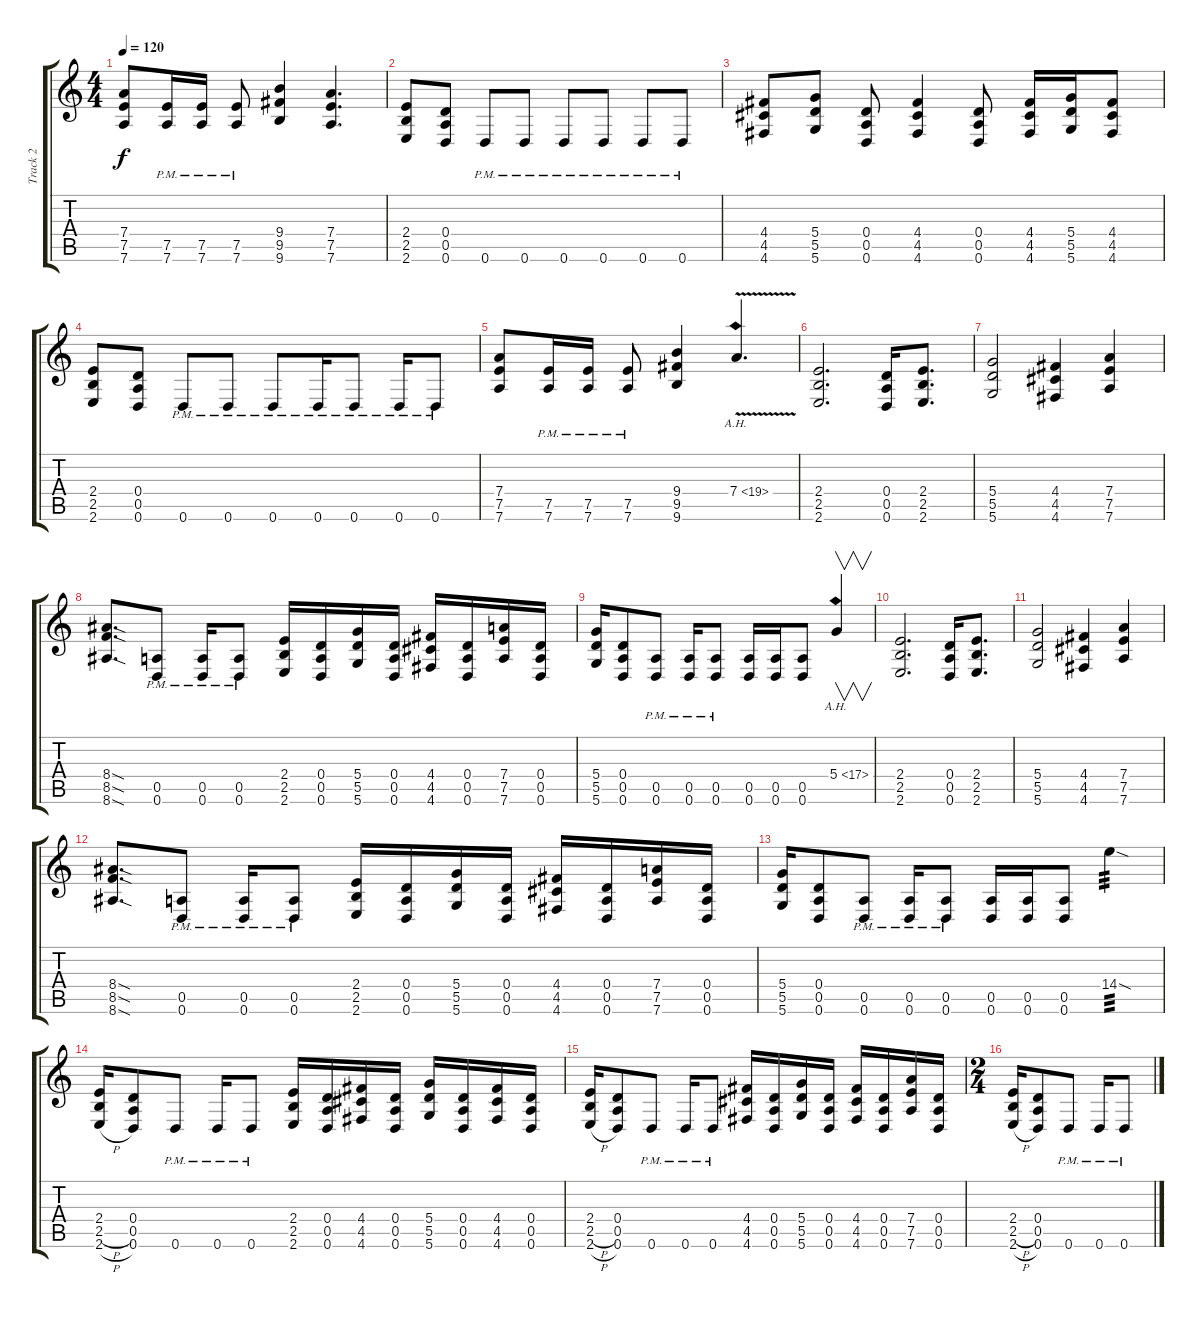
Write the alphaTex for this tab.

\track ("Track 2" "Track 2") {instrument distortionguitar}
\staff {score tabs}
\tuning (E4 B3 G3 D3 A2 D2) {hide}
\ts (4 4)
\tempo 120
\clef g2
\ks c
(7.4 7.5 7.6).8{dy f} (7.5{pm} 7.6{pm}).16 (7.5{pm} 7.6{pm}).16 (7.5{pm} 7.6{pm}).8 (9.4 9.5 9.6).4 (7.4 7.5 7.6).4{d} |
(2.4 2.5 2.6).8 (0.4 0.5 0.6).8 0.6{pm}.8 0.6{pm}.8 0.6{pm}.8 0.6{pm}.8 0.6{pm}.8 0.6{pm}.8 |
(4.4 4.5 4.6).8 (5.4 5.5 5.6).8 (0.4 0.5 0.6).8 (4.4 4.5 4.6).4 (0.4 0.5 0.6).8 (4.4 4.5 4.6).16 (5.4 5.5 5.6).16 (4.4 4.5 4.6).8 |
(2.4 2.5 2.6).8{volume 14} (0.4 0.5 0.6).8 0.6{pm}.8 0.6{pm}.8 0.6{pm}.8 0.6{pm}.16 0.6{pm}.8 0.6{pm}.16 0.6{pm}.8 |
(7.4 7.5 7.6).8 (7.5{pm} 7.6{pm}).16 (7.5{pm} 7.6{pm}).16 (7.5{pm} 7.6{pm}).8 (9.4 9.5 9.6).4 7.4{ah 12 v}.4{d} |
(2.4 2.5 2.6).2{d} (0.4 0.5 0.6).16 (2.4 2.5 2.6).8{d} |
(5.4 5.5 5.6).2 (4.4 4.5 4.6).4 (7.4 7.5 7.6).4 |
(8.4{sod} 8.5{sod} 8.6{sod}).8{d} (0.5{pm} 0.6{pm}).8 (0.5{pm} 0.6{pm}).16 (0.5{pm} 0.6{pm}).8 (2.4 2.5 2.6).16 (0.4 0.5 0.6).16 (5.4 5.5 5.6).16 (0.4 0.5 0.6).16 (4.4 4.5 4.6).16 (0.4 0.5 0.6).16 (7.4 7.5 7.6).16 (0.4 0.5 0.6).16 |
(5.4 5.5 5.6).16 (0.4 0.5 0.6).8 (0.5{pm} 0.6{pm}).8 (0.5{pm} 0.6{pm}).16 (0.5{pm} 0.6{pm}).8 (0.5 0.6).16 (0.5 0.6).16 (0.5 0.6).8 5.4{ah 12}.4{v} |
(2.4 2.5 2.6).2{d} (0.4 0.5 0.6).16 (2.4 2.5 2.6).8{d} |
(5.4 5.5 5.6).2 (4.4 4.5 4.6).4 (7.4 7.5 7.6).4 |
(8.4{sod} 8.5{sod} 8.6{sod}).8{d} (0.5{pm} 0.6{pm}).8 (0.5{pm} 0.6{pm}).16 (0.5{pm} 0.6{pm}).8 (2.4 2.5 2.6).16 (0.4 0.5 0.6).16 (5.4 5.5 5.6).16 (0.4 0.5 0.6).16 (4.4 4.5 4.6).16 (0.4 0.5 0.6).16 (7.4 7.5 7.6).16 (0.4 0.5 0.6).16 |
(5.4 5.5 5.6).16 (0.4 0.5 0.6).8 (0.5{pm} 0.6{pm}).8 (0.5{pm} 0.6{pm}).16 (0.5{pm} 0.6{pm}).8 (0.5 0.6).16 (0.5 0.6).16 (0.5 0.6).8 14.4{sod}.4{tp 3} |
(2.4 2.5{h} 2.6{h}).16 (0.4 0.5 0.6).8 0.6{pm}.8 0.6{pm}.16 0.6{pm}.8 (2.4 2.5 2.6).16 (0.4 0.5 0.6).16 (4.4 4.5 4.6).16 (0.4 0.5 0.6).16 (5.4 5.5 5.6).16 (0.4 0.5 0.6).16 (4.4 4.5 4.6).16 (0.4 0.5 0.6).16 |
(2.4 2.5{h} 2.6{h}).16 (0.4 0.5 0.6).8 0.6{pm}.8 0.6{pm}.16 0.6{pm}.8 (4.4 4.5 4.6).16 (0.4 0.5 0.6).16 (5.4 5.5 5.6).16 (0.4 0.5 0.6).16 (4.4 4.5 4.6).16 (0.4 0.5 0.6).16 (7.4 7.5 7.6).16 (0.4 0.5 0.6).16 |
\ts (2 4)
(2.4 2.5{h} 2.6{h}).16 (0.4 0.5 0.6).8 0.6{pm}.8 0.6{pm}.16 0.6{pm}.8
